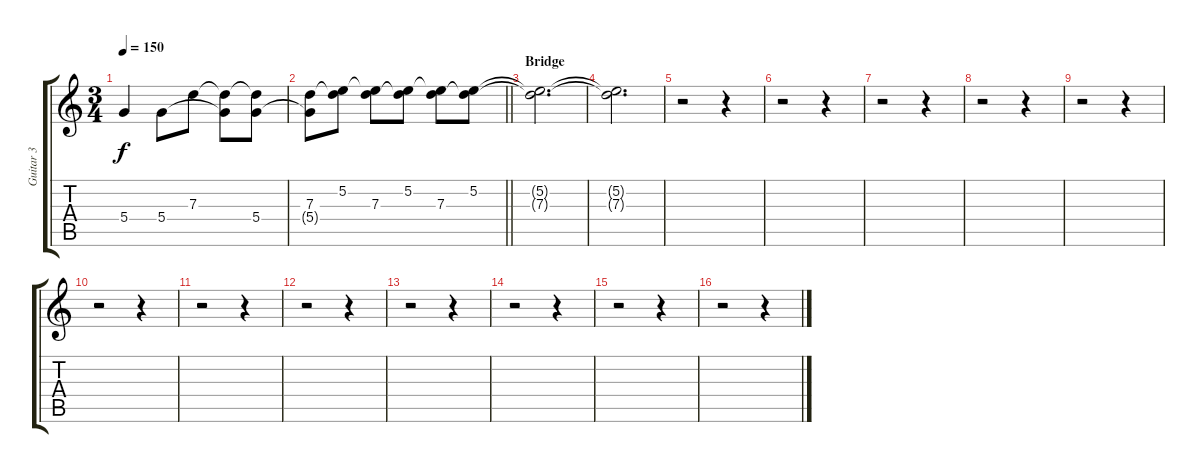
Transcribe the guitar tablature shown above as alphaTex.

\track ("Guitar 3" "Guitar 3") {instrument acousticguitarsteel}
\staff {score tabs}
\tuning (E4 B3 G3 D3 A2 E2) {hide}
\ts (3 4)
\tempo 150
\clef g2
\ks c
5.4.4{dy f volume 10 balance 12 instrument electricguitarclean} 5.4.8 7.3.8 (7.3{t} 5.4{t}).8 (7.3{t} 5.4).8 |
\barLineRight lightlight
(7.3 5.4{t}).8 (5.2 7.3{t}).8 (5.2{t} 7.3).8 (5.2 7.3{t}).8 (5.2{t} 7.3).8 (5.2 7.3{t}).8 |
\section ("" "Bridge")
(5.2{t} 7.3{t}).2{d} |
(5.2{t} 7.3{t}).2{d} |
r.2 r.4 |
r.2 r.4 |
r.2 r.4 |
r.2 r.4 |
r.2 r.4 |
r.2 r.4 |
r.2 r.4 |
r.2 r.4 |
r.2 r.4 |
r.2 r.4 |
r.2 r.4 |
r.2 r.4
